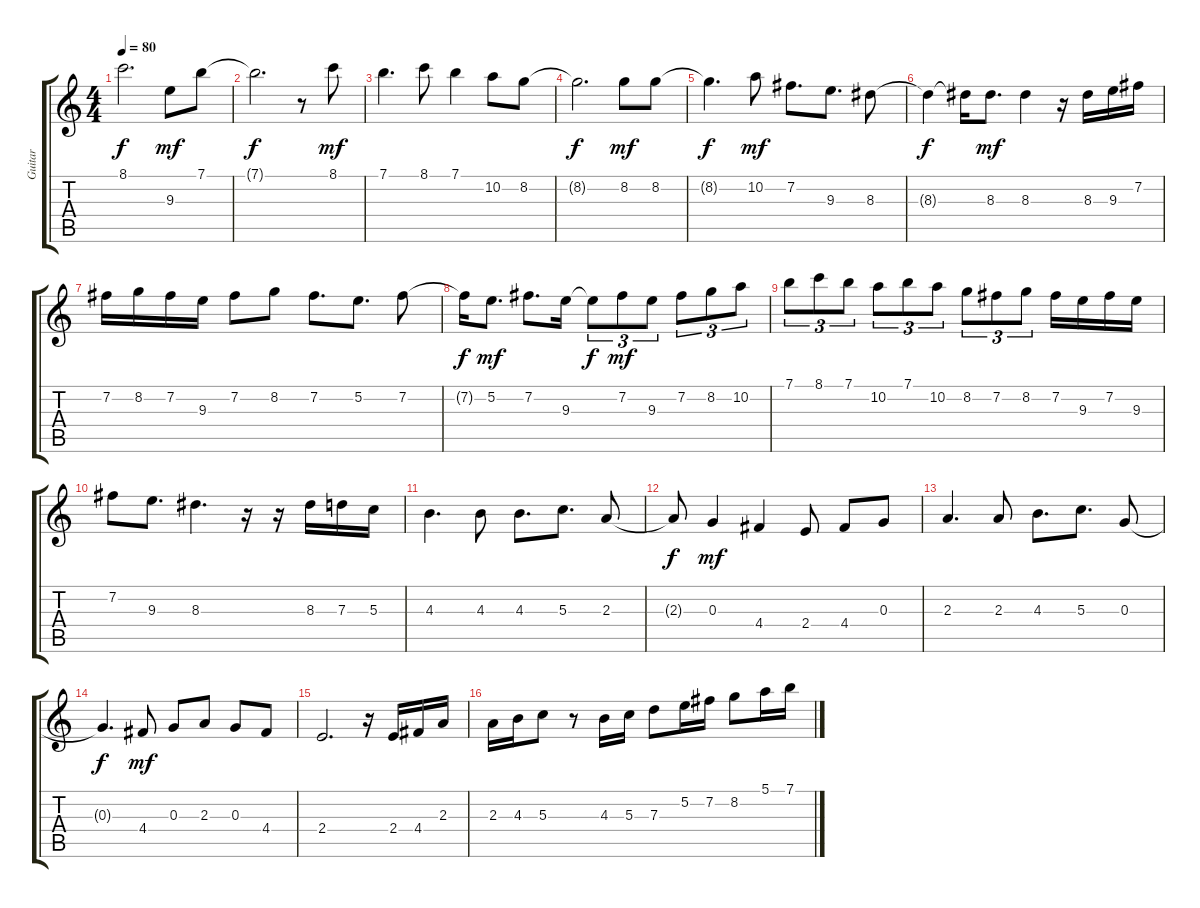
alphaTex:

\track ("Guitar" "Guitar") {instrument acousticguitarnylon}
\staff {score tabs}
\tuning (E4 B3 G3 D3 A2 E2) {hide}
\ts (4 4)
\tempo 80
\clef g2
\ks c
8.1{t}.2{d dy f} 9.3.8{dy mf} 7.1.8 |
7.1{t}.2{d dy f} r.8 8.1.8{dy mf} |
7.1.4{d} 8.1.8 7.1.4 10.2.8 8.2.8 |
8.2{t}.2{d dy f} 8.2.8{dy mf} 8.2.8 |
8.2{t}.4{d dy f} 10.2.8{dy mf} 7.2.8{d} 9.3.8{d} 8.3.8 |
8.3{t}.4{dy f} 8.3{t}.16 8.3.8{d dy mf} 8.3.4 r.16 8.3.16 9.3.16 7.2.16 |
7.2.16 8.2.16 7.2.16 9.3.16 7.2.8 8.2.8 7.2.8{d} 5.2.8{d} 7.2.8 |
7.2{t}.16{dy f} 5.2.8{d dy mf} 7.2.8{d} 9.3.16 9.3{t}.8{tu (3 2) dy f} 7.2.8{tu (3 2) dy mf} 9.3.8{tu (3 2)} 7.2.8{tu (3 2)} 8.2.8{tu (3 2)} 10.2.8{tu (3 2)} |
7.1.8{tu (3 2)} 8.1.8{tu (3 2)} 7.1.8{tu (3 2)} 10.2.8{tu (3 2)} 7.1.8{tu (3 2)} 10.2.8{tu (3 2)} 8.2.8{tu (3 2)} 7.2.8{tu (3 2)} 8.2.8{tu (3 2)} 7.2.16 9.3.16 7.2.16 9.3.16 |
7.2.8 9.3.8{d} 8.3.4{d} r.16 r.16 8.3.16 7.3.16 5.3.16 |
4.3.4{d} 4.3.8 4.3.8{d} 5.3.8{d} 2.3.8 |
2.3{t}.8{dy f} 0.3.4{dy mf} 4.4.4 2.4.8 4.4.8 0.3.8 |
2.3.4{d} 2.3.8 4.3.8{d} 5.3.8{d} 0.3.8 |
0.3{t}.4{d dy f} 4.4.8{dy mf} 0.3.8 2.3.8 0.3.8 4.4.8 |
2.4.2{d} r.16 2.4.16 4.4.16 2.3.16 |
2.3.16 4.3.16 5.3.8 r.8 4.3.16 5.3.16 7.3.8 5.2.16 7.2.16 8.2.8 5.1.16 7.1.16
